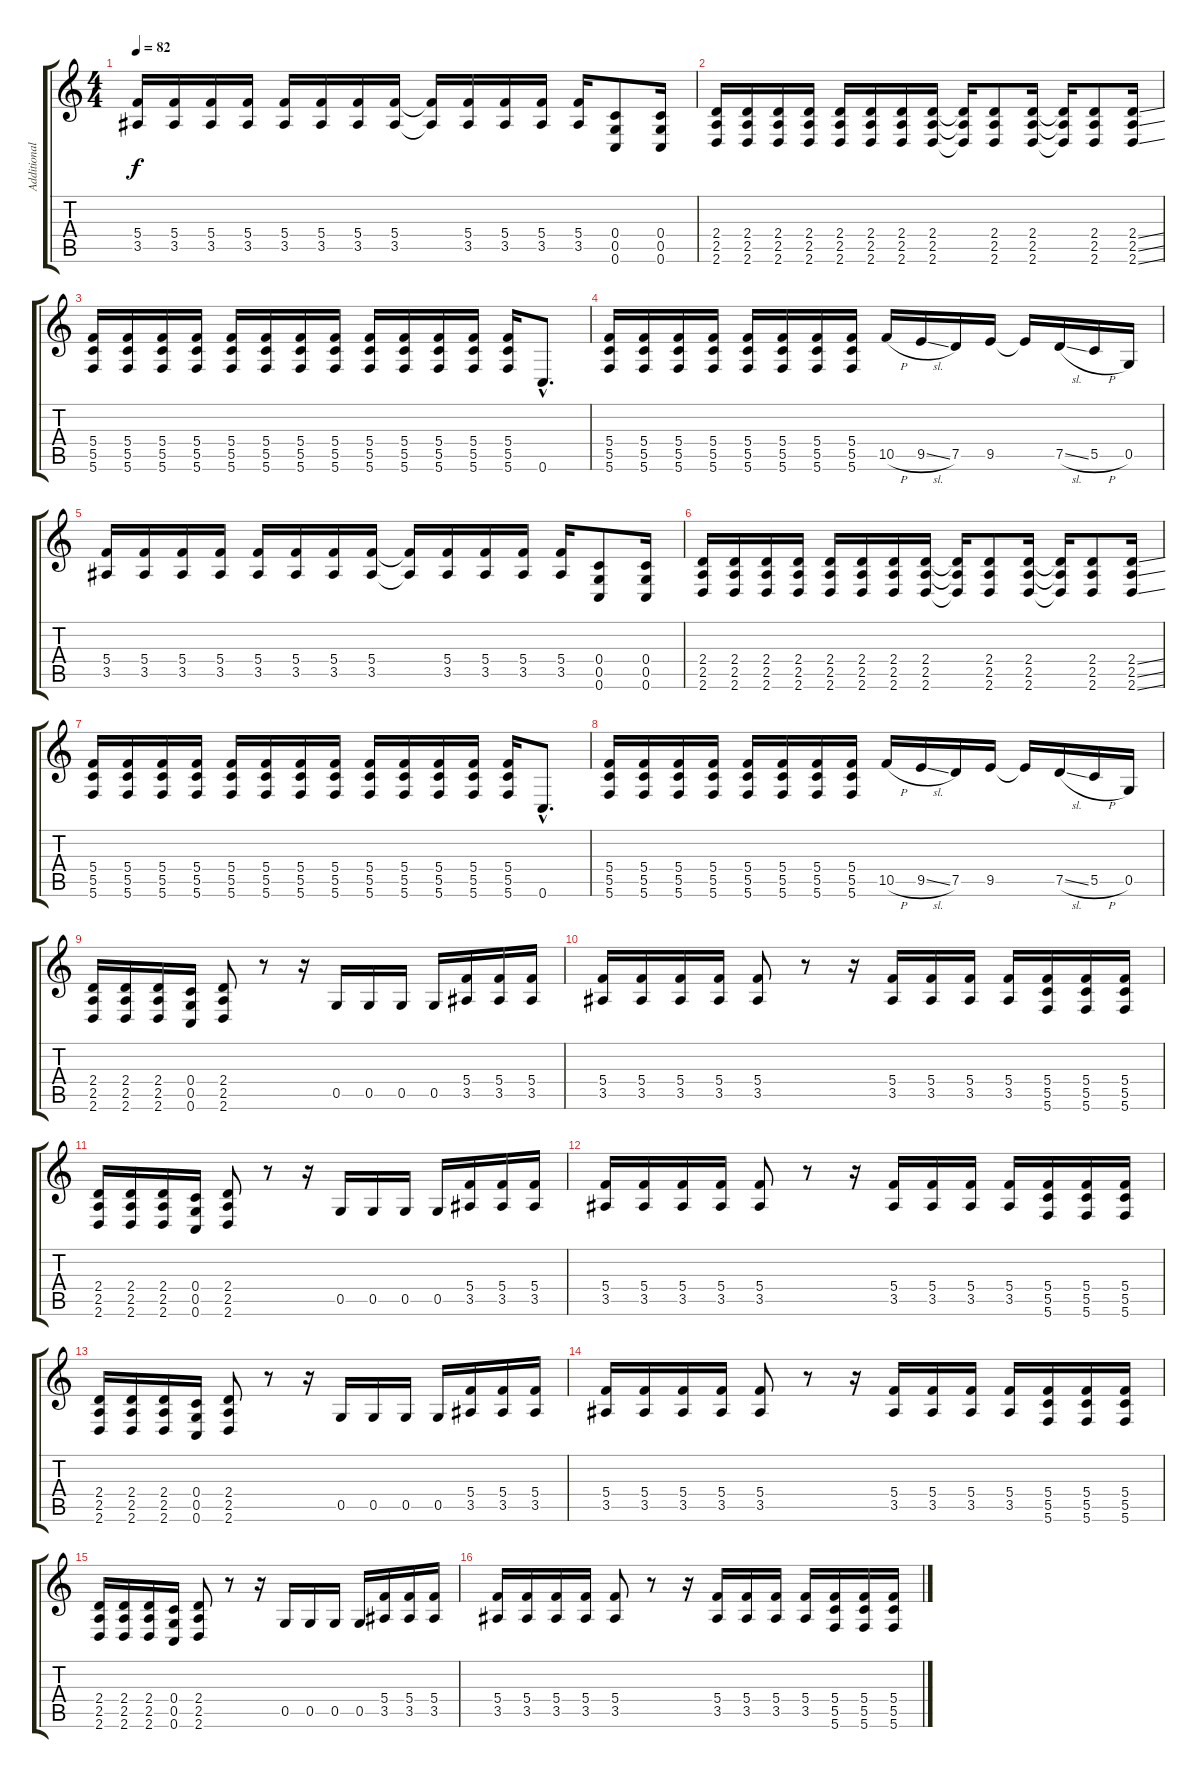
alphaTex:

\track ("Additional guitar " "Additional") {instrument distortionguitar}
\staff {score tabs}
\tuning (D4 A3 F3 C3 G2 C2) {hide}
\ts (4 4)
\tempo 82
\clef g2
\ks c
(5.4 3.5).16{dy f} (5.4 3.5).16 (5.4 3.5).16 (5.4 3.5).16 (5.4 3.5).16 (5.4 3.5).16 (5.4 3.5).16 (5.4 3.5).16 (5.4{t} 3.5{t}).16 (5.4 3.5).16 (5.4 3.5).16 (5.4 3.5).16 (5.4 3.5).16 (0.4 0.5 0.6).8 (0.4 0.5 0.6).16 |
(2.4 2.5 2.6).16 (2.4 2.5 2.6).16 (2.4 2.5 2.6).16 (2.4 2.5 2.6).16 (2.4 2.5 2.6).16 (2.4 2.5 2.6).16 (2.4 2.5 2.6).16 (2.4 2.5 2.6).16 (2.4{t} 2.5{t} 2.6{t}).16 (2.4 2.5 2.6).8 (2.4 2.5 2.6).16 (2.4{t} 2.5{t} 2.6{t}).16 (2.4 2.5 2.6).8 (2.4{ss} 2.5{ss} 2.6{ss}).16 |
(5.4 5.5 5.6).16 (5.4 5.5 5.6).16 (5.4 5.5 5.6).16 (5.4 5.5 5.6).16 (5.4 5.5 5.6).16 (5.4 5.5 5.6).16 (5.4 5.5 5.6).16 (5.4 5.5 5.6).16 (5.4 5.5 5.6).16 (5.4 5.5 5.6).16 (5.4 5.5 5.6).16 (5.4 5.5 5.6).16 (5.4 5.5 5.6).16 0.6{hac}.8{d} |
(5.4 5.5 5.6).16 (5.4 5.5 5.6).16 (5.4 5.5 5.6).16 (5.4 5.5 5.6).16 (5.4 5.5 5.6).16 (5.4 5.5 5.6).16 (5.4 5.5 5.6).16 (5.4 5.5 5.6).16 10.5{h}.16 9.5{sl}.16 7.5.16 9.5.16 9.5{t}.16 7.5{sl}.16 5.5{h}.16 0.5.16 |
(5.4 3.5).16 (5.4 3.5).16 (5.4 3.5).16 (5.4 3.5).16 (5.4 3.5).16 (5.4 3.5).16 (5.4 3.5).16 (5.4 3.5).16 (5.4{t} 3.5{t}).16 (5.4 3.5).16 (5.4 3.5).16 (5.4 3.5).16 (5.4 3.5).16 (0.4 0.5 0.6).8 (0.4 0.5 0.6).16 |
(2.4 2.5 2.6).16 (2.4 2.5 2.6).16 (2.4 2.5 2.6).16 (2.4 2.5 2.6).16 (2.4 2.5 2.6).16 (2.4 2.5 2.6).16 (2.4 2.5 2.6).16 (2.4 2.5 2.6).16 (2.4{t} 2.5{t} 2.6{t}).16 (2.4 2.5 2.6).8 (2.4 2.5 2.6).16 (2.4{t} 2.5{t} 2.6{t}).16 (2.4 2.5 2.6).8 (2.4{ss} 2.5{ss} 2.6{ss}).16 |
(5.4 5.5 5.6).16 (5.4 5.5 5.6).16 (5.4 5.5 5.6).16 (5.4 5.5 5.6).16 (5.4 5.5 5.6).16 (5.4 5.5 5.6).16 (5.4 5.5 5.6).16 (5.4 5.5 5.6).16 (5.4 5.5 5.6).16 (5.4 5.5 5.6).16 (5.4 5.5 5.6).16 (5.4 5.5 5.6).16 (5.4 5.5 5.6).16 0.6{hac}.8{d} |
(5.4 5.5 5.6).16 (5.4 5.5 5.6).16 (5.4 5.5 5.6).16 (5.4 5.5 5.6).16 (5.4 5.5 5.6).16 (5.4 5.5 5.6).16 (5.4 5.5 5.6).16 (5.4 5.5 5.6).16 10.5{h}.16 9.5{sl}.16 7.5.16 9.5.16 9.5{t}.16 7.5{sl}.16 5.5{h}.16 0.5.16 |
(2.4 2.5 2.6).16 (2.4 2.5 2.6).16 (2.4 2.5 2.6).16 (0.4 0.5 0.6).16 (2.4 2.5 2.6).8 r.8 r.16 0.5.16 0.5.16 0.5.16 0.5.16 (5.4 3.5).16 (5.4 3.5).16 (5.4 3.5).16 |
(5.4 3.5).16 (5.4 3.5).16 (5.4 3.5).16 (5.4 3.5).16 (5.4 3.5).8 r.8 r.16 (5.4 3.5).16 (5.4 3.5).16 (5.4 3.5).16 (5.4 3.5).16 (5.4 5.5 5.6).16 (5.4 5.5 5.6).16 (5.4 5.5 5.6).16 |
(2.4 2.5 2.6).16 (2.4 2.5 2.6).16 (2.4 2.5 2.6).16 (0.4 0.5 0.6).16 (2.4 2.5 2.6).8 r.8 r.16 0.5.16 0.5.16 0.5.16 0.5.16 (5.4 3.5).16 (5.4 3.5).16 (5.4 3.5).16 |
(5.4 3.5).16 (5.4 3.5).16 (5.4 3.5).16 (5.4 3.5).16 (5.4 3.5).8 r.8 r.16 (5.4 3.5).16 (5.4 3.5).16 (5.4 3.5).16 (5.4 3.5).16 (5.4 5.5 5.6).16 (5.4 5.5 5.6).16 (5.4 5.5 5.6).16 |
(2.4 2.5 2.6).16 (2.4 2.5 2.6).16 (2.4 2.5 2.6).16 (0.4 0.5 0.6).16 (2.4 2.5 2.6).8 r.8 r.16 0.5.16 0.5.16 0.5.16 0.5.16 (5.4 3.5).16 (5.4 3.5).16 (5.4 3.5).16 |
(5.4 3.5).16 (5.4 3.5).16 (5.4 3.5).16 (5.4 3.5).16 (5.4 3.5).8 r.8 r.16 (5.4 3.5).16 (5.4 3.5).16 (5.4 3.5).16 (5.4 3.5).16 (5.4 5.5 5.6).16 (5.4 5.5 5.6).16 (5.4 5.5 5.6).16 |
(2.4 2.5 2.6).16 (2.4 2.5 2.6).16 (2.4 2.5 2.6).16 (0.4 0.5 0.6).16 (2.4 2.5 2.6).8 r.8 r.16 0.5.16 0.5.16 0.5.16 0.5.16 (5.4 3.5).16 (5.4 3.5).16 (5.4 3.5).16 |
(5.4 3.5).16 (5.4 3.5).16 (5.4 3.5).16 (5.4 3.5).16 (5.4 3.5).8 r.8 r.16 (5.4 3.5).16 (5.4 3.5).16 (5.4 3.5).16 (5.4 3.5).16 (5.4 5.5 5.6).16 (5.4 5.5 5.6).16 (5.4 5.5 5.6).16
